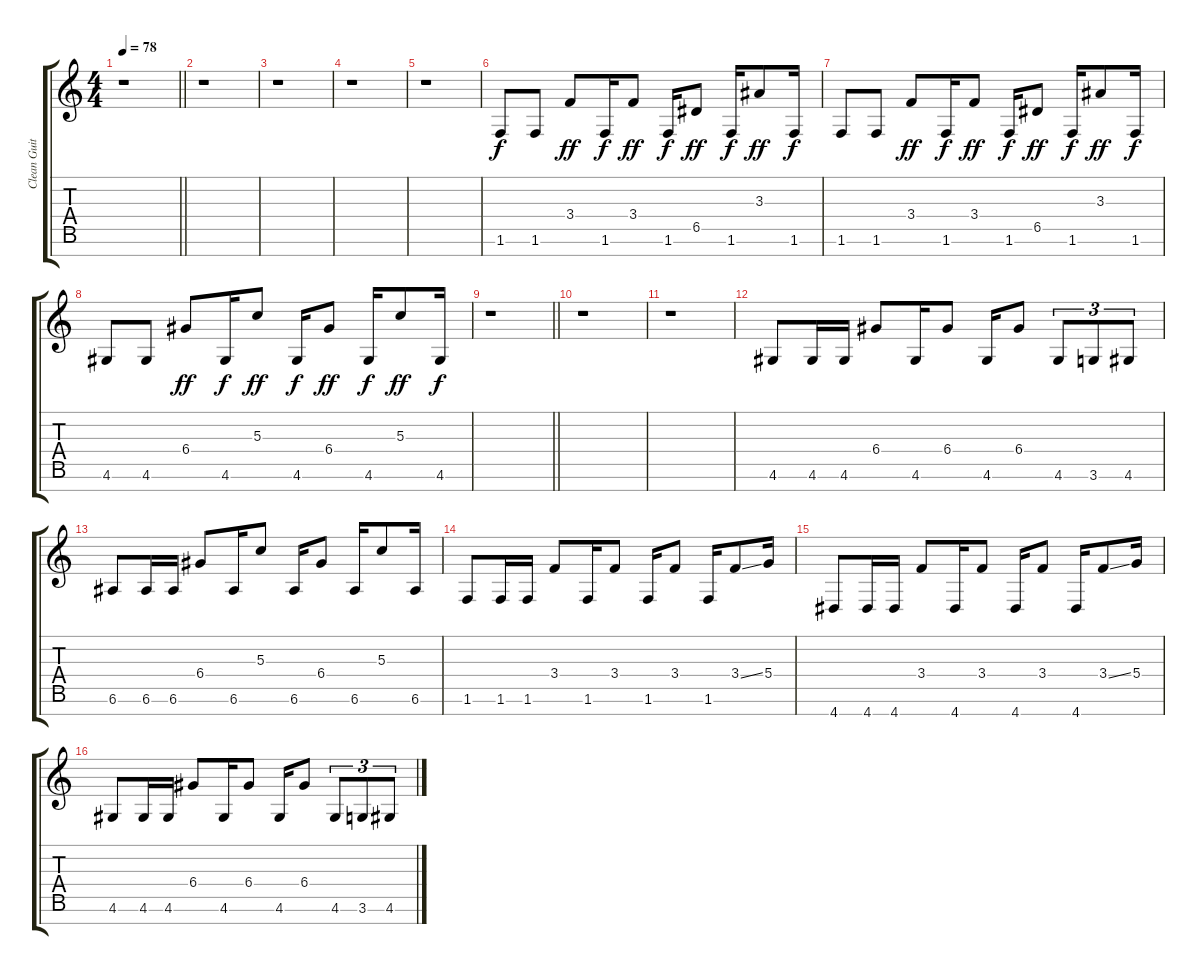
\track ("Clean Guitar" "Clean Guit") {instrument acousticguitarsteel}
\staff {score tabs}
\tuning (E4 B3 G3 D3 A2 E2 B1) {hide}
\ts (4 4)
\tempo 78
\clef g2
\barLineRight lightlight
\ks c
r.1{dy f} |
r.1 |
r.1 |
r.1 |
r.1 |
1.6.8{instrument distortionguitar} 1.6.8 3.4.8{dy ff} 1.6.16{dy f} 3.4.8{dy ff} 1.6.16{dy f} 6.5.8{dy ff} 1.6.16{dy f} 3.3.8{dy ff} 1.6.16{dy f} |
1.6.8 1.6.8 3.4.8{dy ff} 1.6.16{dy f} 3.4.8{dy ff} 1.6.16{dy f} 6.5.8{dy ff} 1.6.16{dy f} 3.3.8{dy ff} 1.6.16{dy f} |
4.6.8 4.6.8 6.4.8{dy ff} 4.6.16{dy f} 5.3.8{dy ff} 4.6.16{dy f} 6.4.8{dy ff} 4.6.16{dy f} 5.3.8{dy ff} 4.6.16{dy f} |
\barLineRight lightlight
r.1 |
r.1 |
r.1 |
4.6.8{volume 16 instrument acousticguitarsteel} 4.6.16 4.6.16 6.4.8 4.6.16 6.4.8 4.6.16 6.4.8 4.6.8{tu (3 2)} 3.6.8{tu (3 2)} 4.6.8{tu (3 2)} |
6.6.8 6.6.16 6.6.16 6.4.8 6.6.16 5.3.8 6.6.16 6.4.8 6.6.16 5.3.8 6.6.16 |
1.6.8 1.6.16 1.6.16 3.4.8 1.6.16 3.4.8 1.6.16 3.4.8 1.6.16 3.4{ss}.8 5.4.16 |
4.7.8 4.7.16 4.7.16 3.4.8 4.7.16 3.4.8 4.7.16 3.4.8 4.7.16 3.4{ss}.8 5.4.16 |
4.6.8 4.6.16 4.6.16 6.4.8 4.6.16 6.4.8 4.6.16 6.4.8 4.6.8{tu (3 2)} 3.6.8{tu (3 2)} 4.6.8{tu (3 2)}
